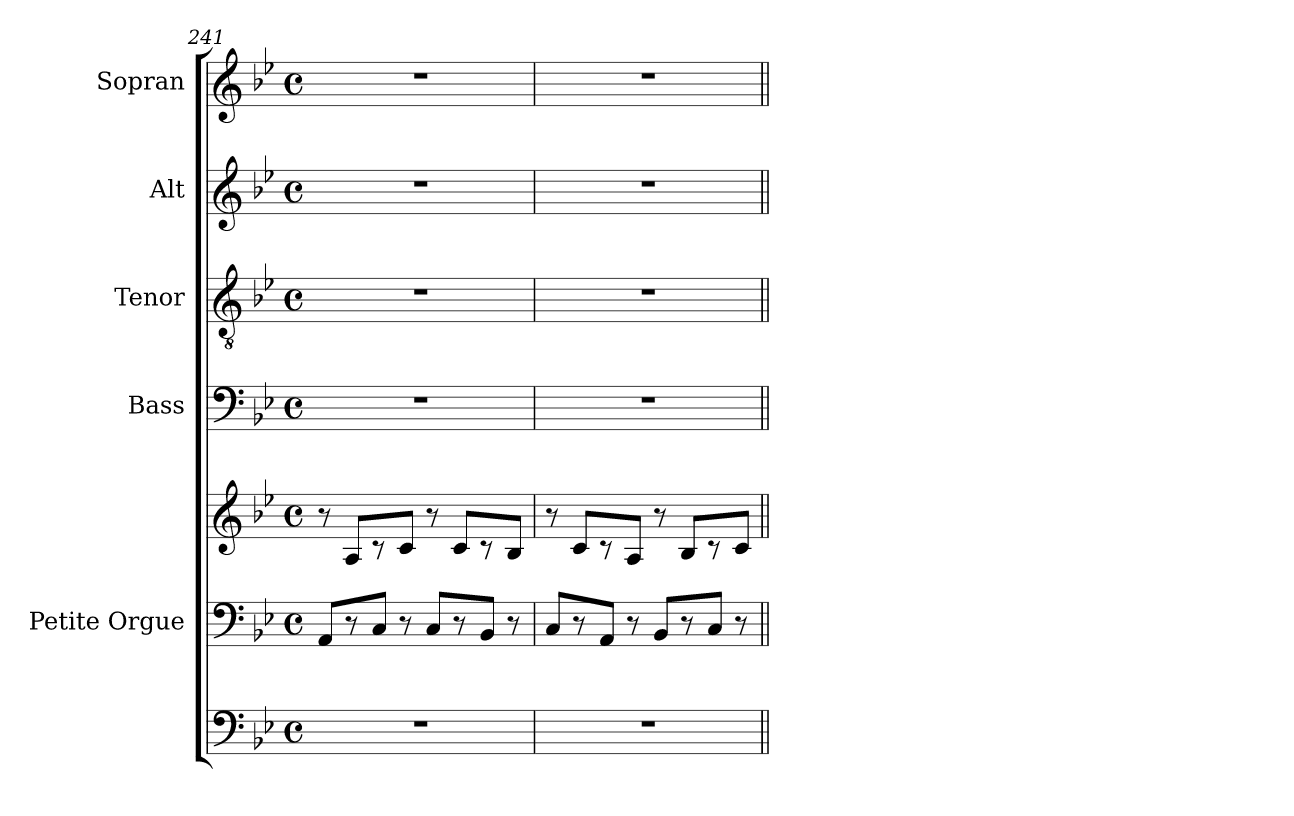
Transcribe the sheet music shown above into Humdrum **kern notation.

**kern	**kern	**kern	**kern	**kern	**kern	**kern
*part6	*part5	*part5	*part4	*part3	*part2	*part1
*staff7	*staff6	*staff5	*staff4	*staff3	*staff2	*staff1
*	*I"Petite Orgue	*	*I"Bass	*I"Tenor	*I"Alt	*I"Sopran
*	*I'Org. 1	*	*I'B.	*I'T.	*I'A.	*I'S.
*clefF4	*clefF4	*clefG2	*clefF4	*clefGv2	*clefG2	*clefG2
*k[b-e-]	*k[b-e-]	*k[b-e-]	*k[b-e-]	*k[b-e-]	*k[b-e-]	*k[b-e-]
*B-:	*B-:	*B-:	*B-:	*B-:	*B-:	*B-:
*M4/4	*M4/4	*M4/4	*M4/4	*M4/4	*M4/4	*M4/4
*met(c)	*met(c)	*met(c)	*met(c)	*met(c)	*met(c)	*met(c)
=241	=241	=241	=241	=241	=241	=241
1r	8AA/L	8r	1r	1r	1r	1r
.	8r	8A/L	.	.	.	.
.	8C/J	8r	.	.	.	.
.	8r	8c/J	.	.	.	.
.	8C/L	8r	.	.	.	.
.	8r	8c/L	.	.	.	.
.	8BB-/J	8r	.	.	.	.
.	8r	8B-/J	.	.	.	.
=242	=242	=242	=242	=242	=242	=242
1r	8C/L	8r	1r	1r	1r	1r
.	8r	8c/L	.	.	.	.
.	8AA/J	8r	.	.	.	.
.	8r	8A/J	.	.	.	.
.	8BB-/L	8r	.	.	.	.
.	8r	8B-/L	.	.	.	.
.	8C/J	8r	.	.	.	.
.	8r	8c/J	.	.	.	.
=||	=||	=||	=||	=||	=||	=||
*-	*-	*-	*-	*-	*-	*-
